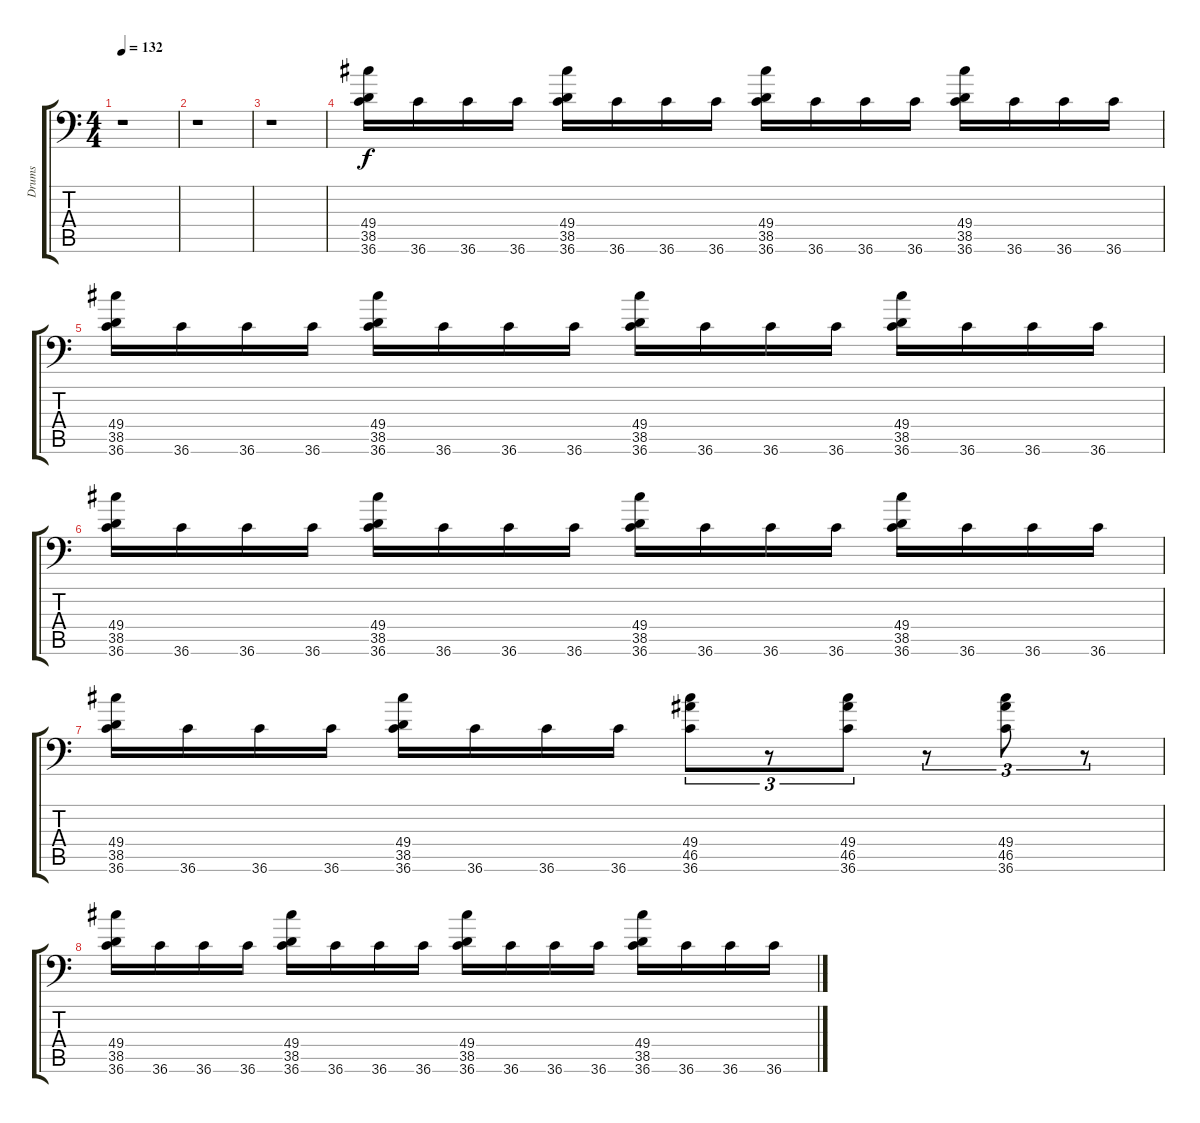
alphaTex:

\track ("Drums" "Drums") {instrument acousticgrandpiano}
\staff {score tabs}
\tuning (C-1 C-1 C-1 C-1 C-1 C-1) {hide}
\ts (4 4)
\tempo 132
\clef f4
\ks c
r.1{dy f} |
r.1 |
r.1 |
(49.4 38.5 36.6).16 36.6.16 36.6.16 36.6.16 (49.4 38.5 36.6).16 36.6.16 36.6.16 36.6.16 (49.4 38.5 36.6).16 36.6.16 36.6.16 36.6.16 (49.4 38.5 36.6).16 36.6.16 36.6.16 36.6.16 |
(49.4 38.5 36.6).16 36.6.16 36.6.16 36.6.16 (49.4 38.5 36.6).16 36.6.16 36.6.16 36.6.16 (49.4 38.5 36.6).16 36.6.16 36.6.16 36.6.16 (49.4 38.5 36.6).16 36.6.16 36.6.16 36.6.16 |
(49.4 38.5 36.6).16 36.6.16 36.6.16 36.6.16 (49.4 38.5 36.6).16 36.6.16 36.6.16 36.6.16 (49.4 38.5 36.6).16 36.6.16 36.6.16 36.6.16 (49.4 38.5 36.6).16 36.6.16 36.6.16 36.6.16 |
(49.4 38.5 36.6).16 36.6.16 36.6.16 36.6.16 (49.4 38.5 36.6).16 36.6.16 36.6.16 36.6.16 (49.4 46.5 36.6).8{tu (3 2)} r.8{tu (3 2)} (49.4 46.5 36.6).8{tu (3 2)} r.8{tu (3 2)} (49.4 46.5 36.6).8{tu (3 2)} r.8{tu (3 2)} |
(49.4 38.5 36.6).16 36.6.16 36.6.16 36.6.16 (49.4 38.5 36.6).16 36.6.16 36.6.16 36.6.16 (49.4 38.5 36.6).16 36.6.16 36.6.16 36.6.16 (49.4 38.5 36.6).16 36.6.16 36.6.16 36.6.16
